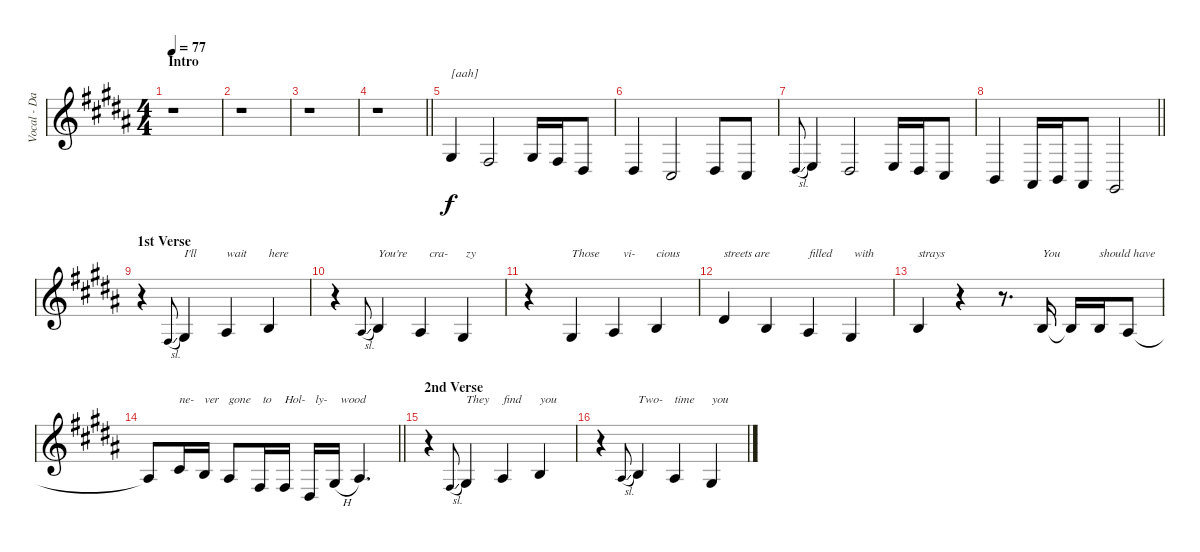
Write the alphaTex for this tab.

\track ("Vocal - Daron" "Vocal - Da") {instrument tuba}
\staff {score}
\tuning (D4 Bb3 Gb3 Db3 Ab2 Eb2) {hide}
\ts (4 4)
\section ("" "Intro")
\tempo 77
\clef g2
\ks g#minor
r.1{dy f instrument tuba} |
r.1 |
r.1 |
\barLineRight lightlight
r.1 |
7.4.4{txt "[aah]"} 5.4.2 7.4.16 5.4.16 2.4.8 |
7.5.4 5.5.2 7.5.8 5.5.8 |
7.5{sl}.8{gr onbeat} 8.5.4 7.5.2 8.5.16 7.5.16 5.5.8 |
\barLineRight lightlight
3.5.4 2.5.16 3.5.16 2.5.8 0.5.2 |
\section ("" "1st Verse")
r.4 5.4{sl}.8{gr onbeat} 7.4.4{txt "I'll"} 4.3.4{txt "wait"} 5.3.4{txt "here"} |
r.4 4.3{sl}.8{gr onbeat} 5.3.4{txt "You're"} 4.3.4{txt "   cra-"} 7.4.4{txt " zy"} |
r.4 7.4.4{txt "Those"} 4.3.4{txt "   vi-"} 5.3.4{txt "cious"} |
5.2.4{txt "streets are"} 5.3.4 4.3.4{txt "filled"} 7.4.4{txt " with"} |
5.3.4{txt "strays"} r.4 r.8{d} 5.3.16{txt "You"} 5.3{t}.16 5.3.16{txt "should have"} 4.3.8 |
\barLineRight lightlight
4.3{t}.8 7.3.16{txt "ne-"} 5.3.16{txt "ver"} 4.3.8{txt "gone"} 5.4.16{txt " to"} 5.4.16{txt "Hol-"} 7.5.16{txt "  ly-"} 2.3{h}.16{txt "  wood"} 4.3.4{d} |
\section ("" "2nd Verse")
r.4 5.4{sl}.8{gr onbeat} 7.4.4{txt "They"} 4.3.4{txt "find"} 5.3.4{txt "you"} |
r.4 4.3{sl}.8{gr onbeat} 5.3.4{txt "Two-"} 4.3.4{txt "time"} 7.4.4{txt "you"}
